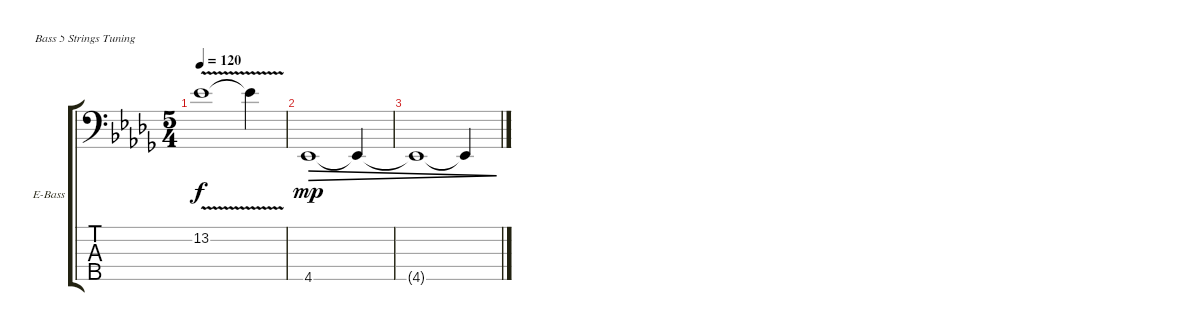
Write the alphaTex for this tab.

\bracketExtendMode groupsimilarinstruments
\firstSystemTrackNameOrientation horizontal
\otherSystemsTrackNameOrientation horizontal
\track ("Ron Carter Bass" "E-Bass") {instrument electricbassfinger}
\staff {score tabs}
\tuning (G2 D2 A1 E1 B0)
\ts (5 4)
\tempo 120
\clef f4
\ks db
13.2{v}.1{dy f} 13.2{t}.4 |
4.5.1{dec dy mp} 4.5{t}.4{dec} |
4.5{t}.1{dec} 4.5{t}.4{dec}
